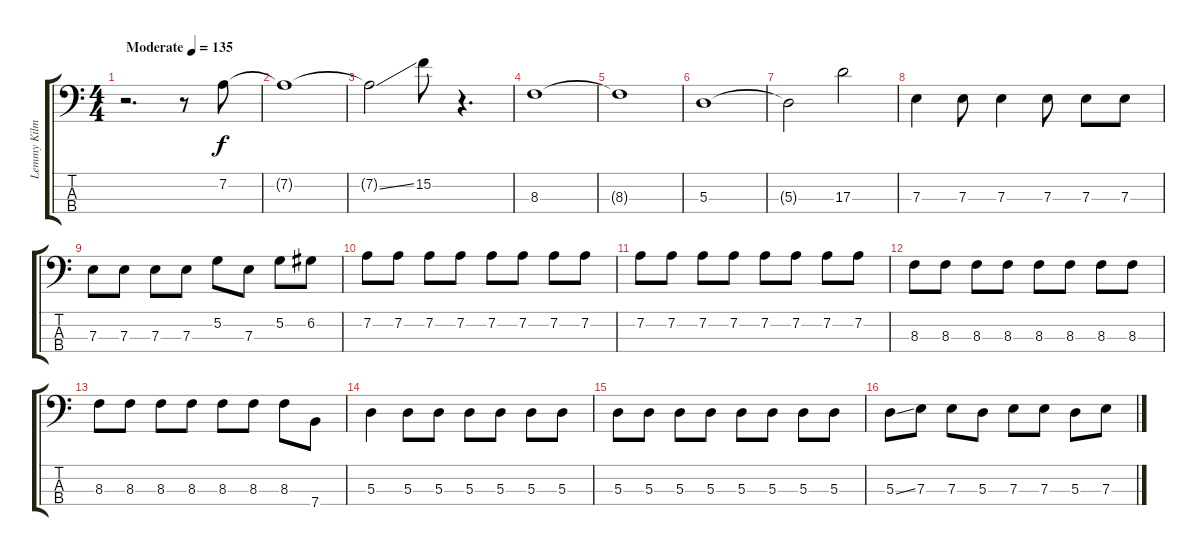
\track ("Lemmy Kilmister" "Lemmy Kilm") {instrument electricbasspick}
\staff {score tabs}
\tuning (G2 D2 A1 E1) {hide}
\ts (4 4)
\tempo (135 "Moderate")
\clef f4
\ks c
r.2{d dy f instrument electricbasspick} r.8 7.2.8 |
7.2{t}.1 |
7.2{ss t}.2 15.2.8 r.4{d} |
8.3.1 |
8.3{t}.1 |
5.3.1 |
5.3{t}.2 17.3.2 |
7.3.4 7.3.8 7.3.4 7.3.8 7.3.8 7.3.8 |
7.3.8 7.3.8 7.3.8 7.3.8 5.2.8 7.3.8 5.2.8 6.2.8 |
7.2.8 7.2.8 7.2.8 7.2.8 7.2.8 7.2.8 7.2.8 7.2.8 |
7.2.8 7.2.8 7.2.8 7.2.8 7.2.8 7.2.8 7.2.8 7.2.8 |
8.3.8 8.3.8 8.3.8 8.3.8 8.3.8 8.3.8 8.3.8 8.3.8 |
8.3.8 8.3.8 8.3.8 8.3.8 8.3.8 8.3.8 8.3.8 7.4.8 |
5.3.4 5.3.8 5.3.8 5.3.8 5.3.8 5.3.8 5.3.8 |
5.3.8 5.3.8 5.3.8 5.3.8 5.3.8 5.3.8 5.3.8 5.3.8 |
5.3{ss}.8 7.3.8 7.3.8 5.3.8 7.3.8 7.3.8 5.3.8 7.3.8
